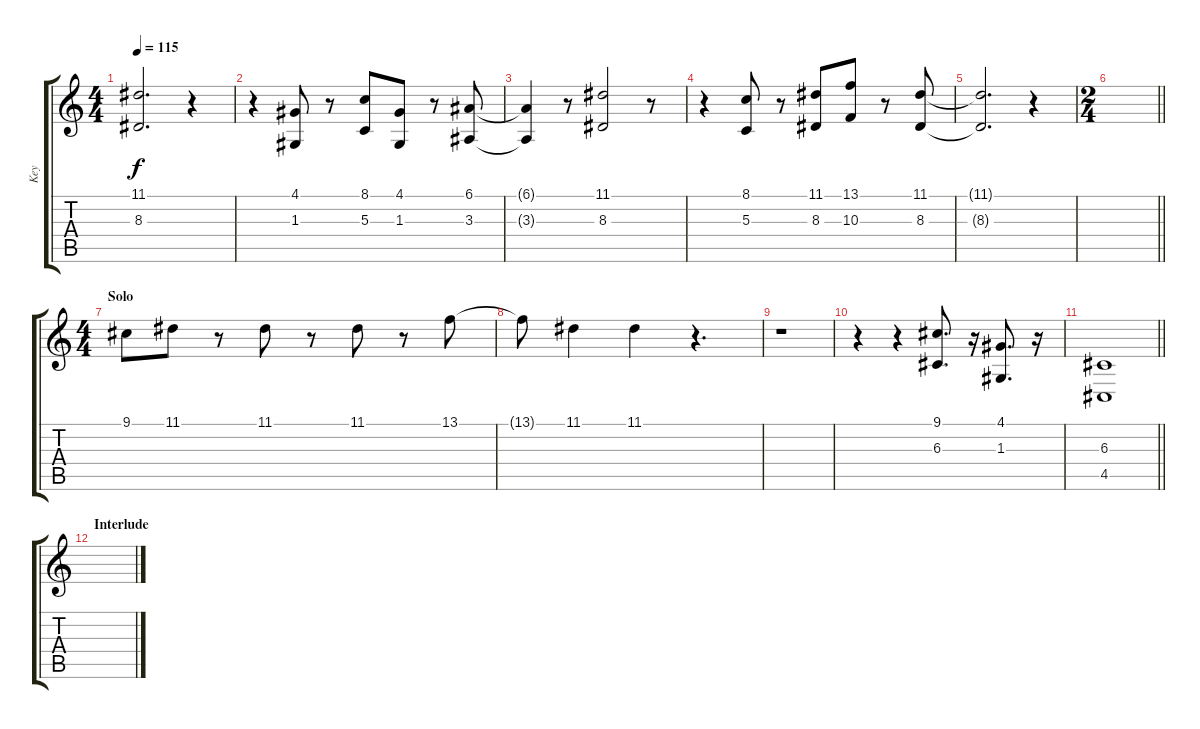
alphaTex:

\track ("Key" "Key") {instrument brasssection}
\staff {score tabs}
\tuning (E4 B3 G3 D3 A2 E2) {hide}
\ts (4 4)
\tempo 115
\clef g2
\ks c
(11.1{t} 8.3{t}).2{d dy f} r.4 |
r.4 (4.1 1.3).8 r.8 (8.1 5.3).8 (4.1 1.3).8 r.8 (6.1 3.3).8 |
(6.1{t} 3.3{t}).4 r.8 (11.1 8.3).2 r.8 |
r.4 (8.1 5.3).8 r.8 (11.1 8.3).8 (13.1 10.3).8 r.8 (11.1 8.3).8 |
(11.1{t} 8.3{t}).2{d} r.4 |
\ts (2 4)
\barLineRight lightlight
|
\ts (4 4)
\section ("" "Solo")
9.1.8 11.1.8 r.8 11.1.8 r.8 11.1.8 r.8 13.1.8 |
13.1{t}.8 11.1.4 11.1.4 r.4{d} |
r.1 |
r.4 r.4 (9.1 6.3).8{d} r.16 (4.1 1.3).8{d} r.16 |
\barLineRight lightlight
(6.3 4.5).1 |
\section ("" "Interlude")
